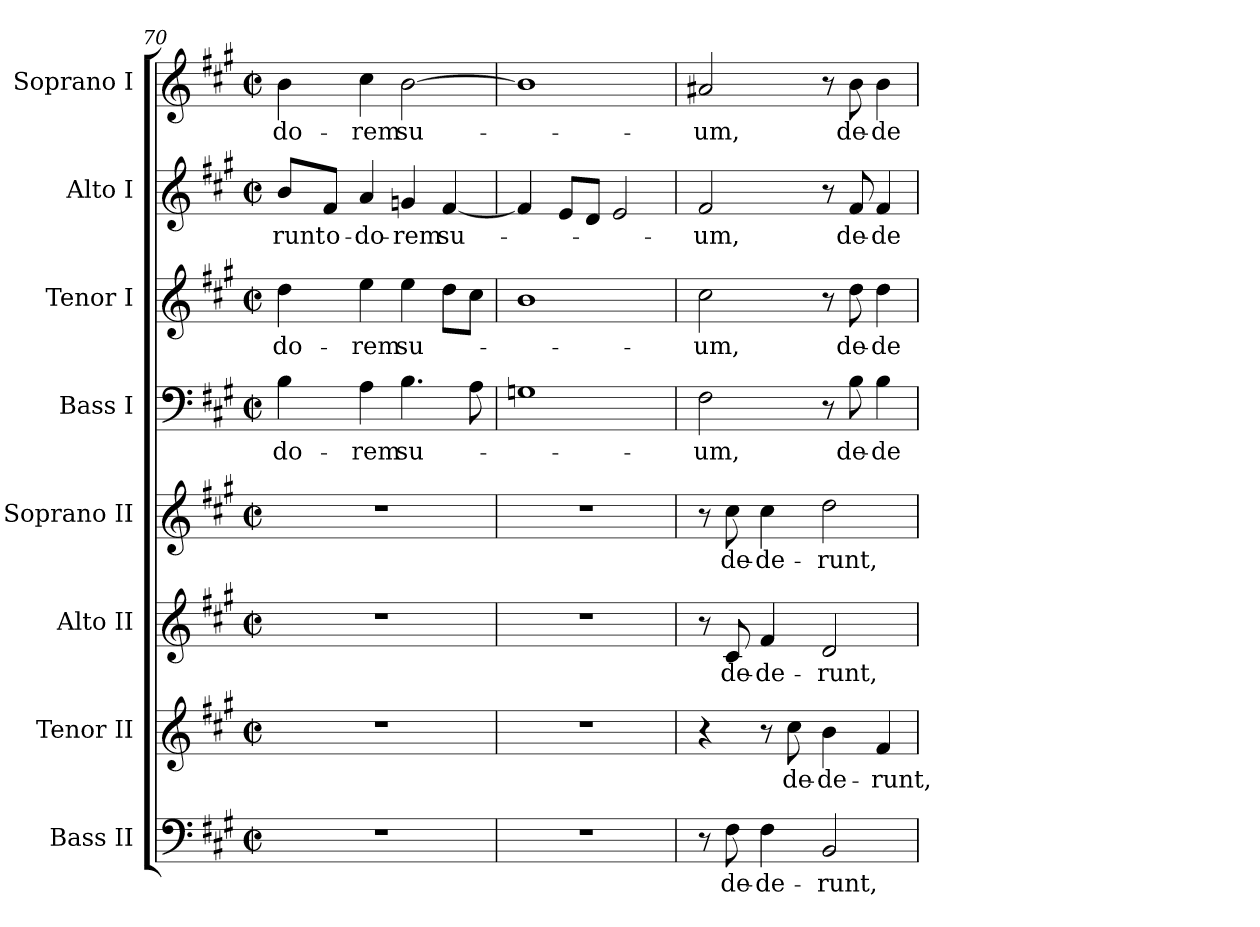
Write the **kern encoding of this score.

**kern	**text	**kern	**text	**kern	**text	**kern	**text	**kern	**text	**kern	**text	**kern	**text	**kern	**text
*part8	*part8	*part7	*part7	*part6	*part6	*part5	*part5	*part4	*part4	*part3	*part3	*part2	*part2	*part1	*part1
*staff8	*staff8	*staff7	*staff7	*staff6	*staff6	*staff5	*staff5	*staff4	*staff4	*staff3	*staff3	*staff2	*staff2	*staff1	*staff1
*I"Bass II	*	*I"Tenor II	*	*I"Alto II	*	*I"Soprano II	*	*I"Bass I	*	*I"Tenor I	*	*I"Alto I	*	*I"Soprano I	*
*I'B. II	*	*I'T. II	*	*I'A. II	*	*	*	*I'B. I	*	*I'T. I	*	*I'A. I	*	*	*
*clefF4	*	*clefG2	*	*clefG2	*	*clefG2	*	*clefF4	*	*clefG2	*	*clefG2	*	*clefG2	*
*	*	*ITrd7c12	*	*	*	*	*	*	*	*ITrd7c12	*	*	*	*	*
*k[f#c#g#]	*	*k[f#c#g#]	*	*k[f#c#g#]	*	*k[f#c#g#]	*	*k[f#c#g#]	*	*k[f#c#g#]	*	*k[f#c#g#]	*	*k[f#c#g#]	*
*A:	*	*A:	*	*A:	*	*A:	*	*A:	*	*A:	*	*A:	*	*A:	*
*M2/2	*	*M2/2	*	*M2/2	*	*M2/2	*	*M2/2	*	*M2/2	*	*M2/2	*	*M2/2	*
*met(c|)	*	*met(c|)	*	*met(c|)	*	*met(c|)	*	*met(c|)	*	*met(c|)	*	*met(c|)	*	*met(c|)	*
=70	=70	=70	=70	=70	=70	=70	=70	=70	=70	=70	=70	=70	=70	=70	=70
!	!	!	!	!	!	!	!	!	!LO:LY:b:color=#000000	!	!	!	!	!	!
!	!	!	!	!	!	!	!	!	!	!	!LO:LY:b:color=#000000	!	!	!	!
!	!	!	!	!	!	!	!	!	!	!	!	!	!LO:LY:b:color=#000000	!	!
!	!	!	!	!	!	!	!	!	!	!	!	!	!	!	!LO:LY:b:color=#000000
1r	.	1r	.	1r	.	1r	.	4Bi\	-do-	4di\	-do-	8bi/L	-runt	4bi\	-do-
!	!	!	!	!	!	!	!	!	!	!	!	!	!LO:LY:b:color=#000000	!	!
.	.	.	.	.	.	.	.	.	.	.	.	8f#i/J	o-	.	.
!	!	!	!	!	!	!	!	!	!LO:LY:b:color=#000000	!	!	!	!	!	!
!	!	!	!	!	!	!	!	!	!	!	!LO:LY:b:color=#000000	!	!	!	!
!	!	!	!	!	!	!	!	!	!	!	!	!	!LO:LY:b:color=#000000	!	!
!	!	!	!	!	!	!	!	!	!	!	!	!	!	!	!LO:LY:b:color=#000000
.	.	.	.	.	.	.	.	4Ai\	-rem	4ei\	-rem	4ai/	-do-	4cc#i\	-rem
!	!	!	!	!	!	!	!	!	!LO:LY:b:color=#000000	!	!	!	!	!	!
!	!	!	!	!	!	!	!	!	!	!	!LO:LY:b:color=#000000	!	!	!	!
!	!	!	!	!	!	!	!	!	!	!	!	!	!LO:LY:b:color=#000000	!	!
!	!	!	!	!	!	!	!	!	!	!	!	!	!	!	!LO:LY:b:color=#000000
.	.	.	.	.	.	.	.	4.Bi\	su-	4ei\	su-	4gni/	-rem	[>2bi\	su-
!	!	!	!	!	!	!	!	!	!	!	!	!	!LO:LY:b:color=#000000	!	!
.	.	.	.	.	.	.	.	.	.	8di\L	.	[<4f#i/	su-	.	.
.	.	.	.	.	.	.	.	8Ai\	.	8c#i\J	.	.	.	.	.
=71	=71	=71	=71	=71	=71	=71	=71	=71	=71	=71	=71	=71	=71	=71	=71
1r	.	1r	.	1r	.	1r	.	1Gni	.	1Bi	.	4f#i/]	.	1bi]	.
.	.	.	.	.	.	.	.	.	.	.	.	8ei/L	.	.	.
.	.	.	.	.	.	.	.	.	.	.	.	8di/J	.	.	.
.	.	.	.	.	.	.	.	.	.	.	.	2ei/	.	.	.
=72	=72	=72	=72	=72	=72	=72	=72	=72	=72	=72	=72	=72	=72	=72	=72
!	!	!	!	!	!	!	!	!	!LO:LY:b:color=#000000	!	!	!	!	!	!
!	!	!	!	!	!	!	!	!	!	!	!LO:LY:b:color=#000000	!	!	!	!
!	!	!	!	!	!	!	!	!	!	!	!	!	!LO:LY:b:color=#000000	!	!
!	!	!	!	!	!	!	!	!	!	!	!	!	!	!	!LO:LY:b:color=#000000
8r	.	4r	.	8r	.	8r	.	2F#i\	-um,	2c#i\	-um,	2f#i/	-um,	2a#Xi/	-um,
!	!LO:LY:b:color=#000000	!	!	!	!	!	!	!	!	!	!	!	!	!	!
!	!	!	!	!	!LO:LY:b:color=#000000	!	!	!	!	!	!	!	!	!	!
!	!	!	!	!	!	!	!LO:LY:b:color=#000000	!	!	!	!	!	!	!	!
8F#i\	de-	.	.	8c#i/	de-	8cc#i\	de-	.	.	.	.	.	.	.	.
!	!LO:LY:b:color=#000000	!	!	!	!	!	!	!	!	!	!	!	!	!	!
!	!	!	!	!	!LO:LY:b:color=#000000	!	!	!	!	!	!	!	!	!	!
!	!	!	!	!	!	!	!LO:LY:b:color=#000000	!	!	!	!	!	!	!	!
4F#i\	-de-	8r	.	4f#i/	-de-	4cc#i\	-de-	.	.	.	.	.	.	.	.
!	!	!	!LO:LY:b:color=#000000	!	!	!	!	!	!	!	!	!	!	!	!
.	.	8c#i\	de-	.	.	.	.	.	.	.	.	.	.	.	.
!	!LO:LY:b:color=#000000	!	!	!	!	!	!	!	!	!	!	!	!	!	!
!	!	!	!LO:LY:b:color=#000000	!	!	!	!	!	!	!	!	!	!	!	!
!	!	!	!	!	!LO:LY:b:color=#000000	!	!	!	!	!	!	!	!	!	!
!	!	!	!	!	!	!	!LO:LY:b:color=#000000	!	!	!	!	!	!	!	!
2BBi/	-runt,	4Bi\	-de-	2di/	-runt,	2ddi\	-runt,	8r	.	8r	.	8r	.	8r	.
!	!	!	!	!	!	!	!	!	!LO:LY:b:color=#000000	!	!	!	!	!	!
!	!	!	!	!	!	!	!	!	!	!	!LO:LY:b:color=#000000	!	!	!	!
!	!	!	!	!	!	!	!	!	!	!	!	!	!LO:LY:b:color=#000000	!	!
!	!	!	!	!	!	!	!	!	!	!	!	!	!	!	!LO:LY:b:color=#000000
.	.	.	.	.	.	.	.	8Bi\	de-	8di\	de-	8f#i/	de-	8bi\	de-
!	!	!	!LO:LY:b:color=#000000	!	!	!	!	!	!	!	!	!	!	!	!
!	!	!	!	!	!	!	!	!	!LO:LY:b:color=#000000	!	!	!	!	!	!
!	!	!	!	!	!	!	!	!	!	!	!LO:LY:b:color=#000000	!	!	!	!
!	!	!	!	!	!	!	!	!	!	!	!	!	!LO:LY:b:color=#000000	!	!
!	!	!	!	!	!	!	!	!	!	!	!	!	!	!	!LO:LY:b:color=#000000
.	.	4F#i/	-runt,	.	.	.	.	4Bi\	-de-	4di\	-de-	4f#i/	-de-	4bi\	-de-
=	=	=	=	=	=	=	=	=	=	=	=	=	=	=	=
*-	*-	*-	*-	*-	*-	*-	*-	*-	*-	*-	*-	*-	*-	*-	*-
